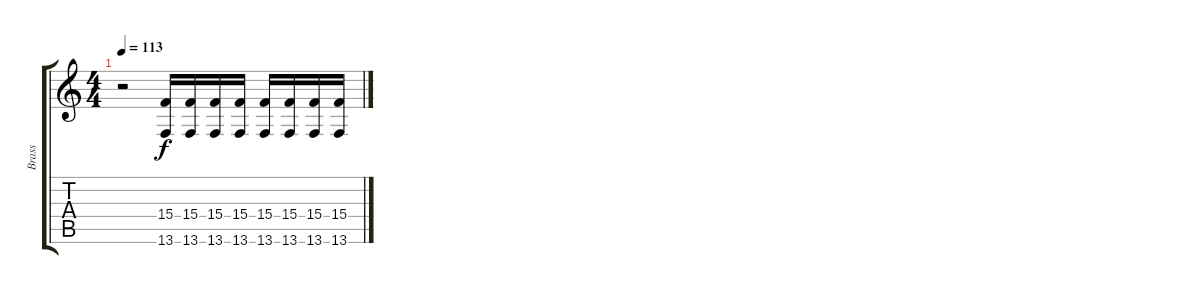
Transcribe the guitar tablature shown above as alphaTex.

\track ("Brass" "Brass") {instrument trombone}
\staff {score tabs}
\tuning (E4 B3 G3 D3 A2 E2) {hide}
\ts (4 4)
\tempo 113
\clef g2
\ks c
r.2{dy f} (15.4 13.6).16 (15.4 13.6).16 (15.4 13.6).16 (15.4 13.6).16 (15.4 13.6).16 (15.4 13.6).16 (15.4 13.6).16 (15.4 13.6).16
